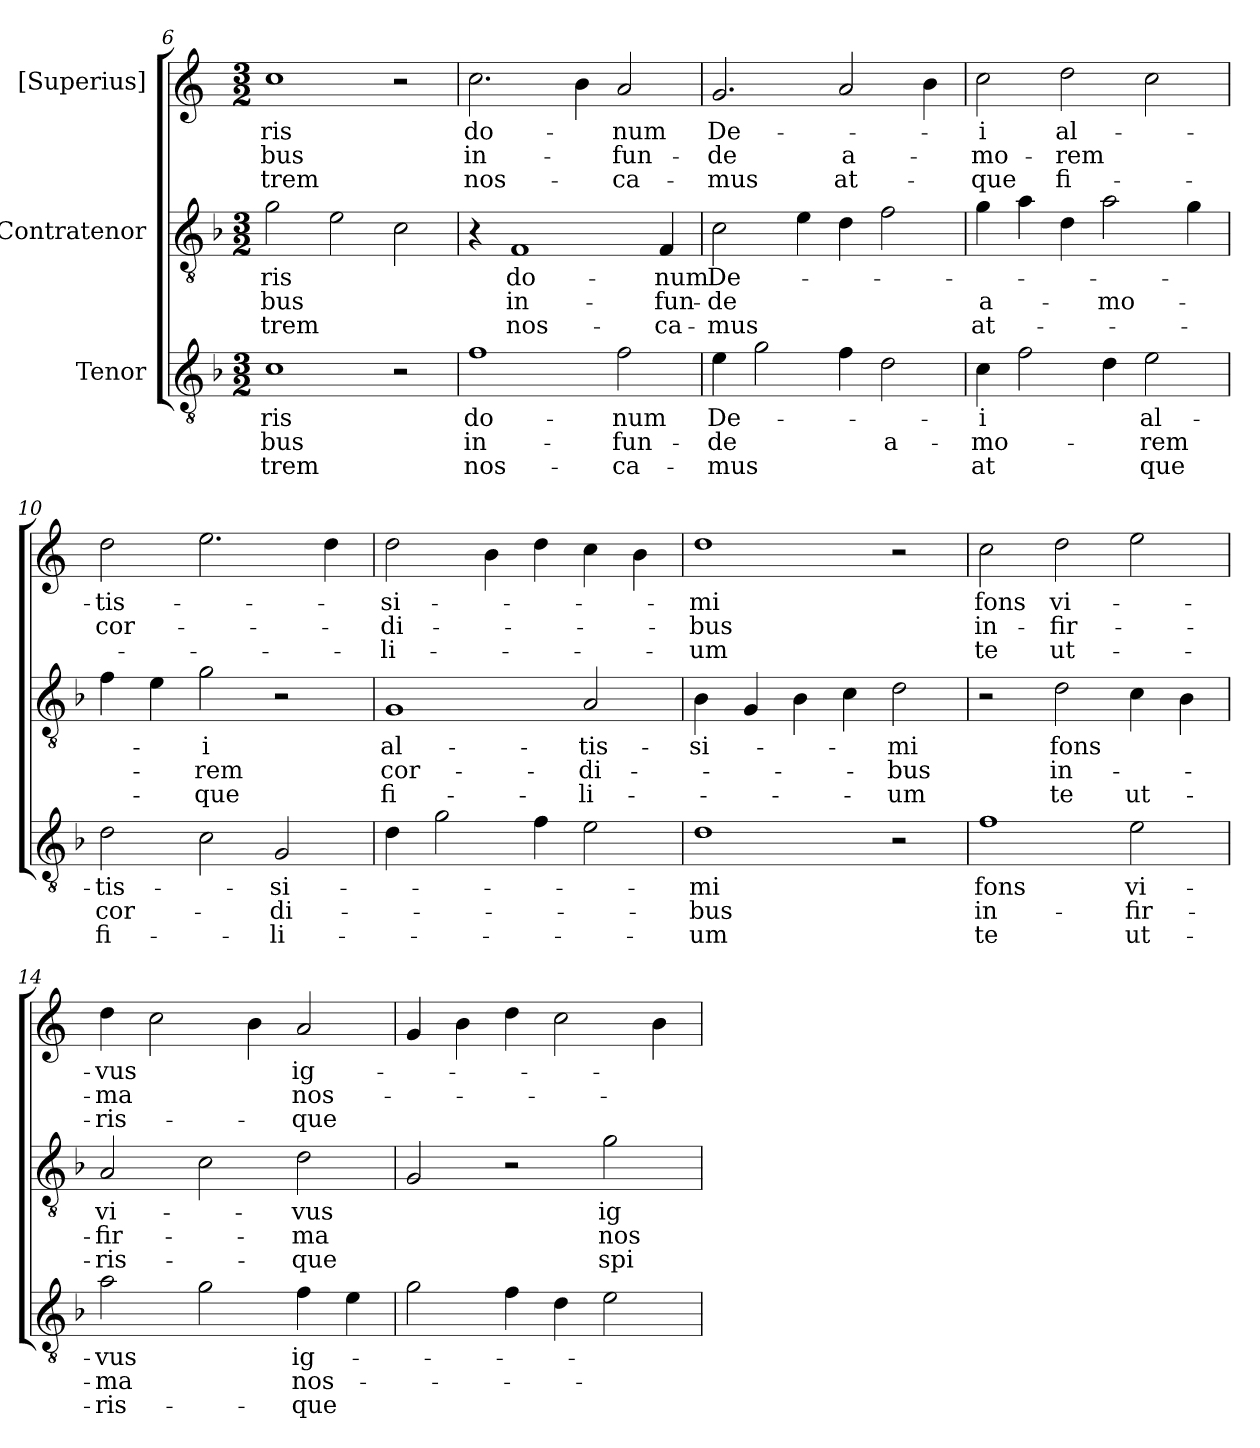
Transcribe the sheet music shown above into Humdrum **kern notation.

**kern	**text	**text	**text	**kern	**text	**text	**text	**kern	**text	**text	**text
*part3	*part3	*part3	*part3	*part2	*part2	*part2	*part2	*part1	*part1	*part1	*part1
*staff3	*staff3	*staff3	*staff3	*staff2	*staff2	*staff2	*staff2	*staff1	*staff1	*staff1	*staff1
*I"Tenor	*	*	*	*I"Contratenor	*	*	*	*I"[Superius]	*	*	*
*clefGv2	*	*	*	*clefGv2	*	*	*	*clefG2	*	*	*
*k[b-]	*	*	*	*k[b-]	*	*	*	*k[]	*	*	*
*M3/2	*	*	*	*M3/2	*	*	*	*M3/2	*	*	*
=6	=6	=6	=6	=6	=6	=6	=6	=6	=6	=6	=6
1c	-ris	-bus	-trem	2g\	-ris	-bus	-trem	1cc	-ris	-bus	-trem
.	.	.	.	2e\	.	.	.	.	.	.	.
2r	.	.	.	2c\	.	.	.	2r	.	.	.
=7	=7	=7	=7	=7	=7	=7	=7	=7	=7	=7	=7
1f	do-	in-	nos-	4r	.	.	.	2.cc\	do-	in-	nos-
.	.	.	.	1F	do-	in-	nos-	.	.	.	.
.	.	.	.	.	.	.	.	4b\	.	.	.
2f\	-num	-fun-	-ca-	.	.	.	.	2a/	-num	-fun-	-ca-
.	.	.	.	4F/	-num	-fun-	-ca-	.	.	.	.
=8	=8	=8	=8	=8	=8	=8	=8	=8	=8	=8	=8
4e\	De-	-de	-mus	2c\	De-	-de	-mus	2.g/	De-	-de	-mus
2g\	.	.	.	.	.	.	.	.	.	.	.
.	.	.	.	4e\	.	.	.	.	.	.	.
4f\	.	.	.	4d\	.	.	.	2a/	.	a-	at-
2d\	.	a-	.	2f\	.	.	.	.	.	.	.
.	.	.	.	.	.	.	.	4b\	.	.	.
=9	=9	=9	=9	=9	=9	=9	=9	=9	=9	=9	=9
4c\	-i	-mo-	at	4g\	.	a-	at-	2cc\	-i	-mo-	-que
2f\	.	.	.	4a\	.	.	.	.	.	.	.
.	.	.	.	4d\	.	.	.	2dd\	al-	-rem	fi-
4d\	.	.	.	2a\	.	-mo-	.	.	.	.	.
2e\	al-	-rem	que	.	.	.	.	2cc\	.	.	.
.	.	.	.	4g\	.	.	.	.	.	.	.
=10	=10	=10	=10	=10	=10	=10	=10	=10	=10	=10	=10
2d\	-tis-	cor-	fi-	4f\	.	.	.	2dd\	-tis-	cor-	.
.	.	.	.	4e\	.	.	.	.	.	.	.
2c\	.	.	.	2g\	-i	-rem	-que	2.ee\	.	.	.
2G/	-si-	-di-	-li-	2r	.	.	.	.	.	.	.
.	.	.	.	.	.	.	.	4dd\	.	.	.
=11	=11	=11	=11	=11	=11	=11	=11	=11	=11	=11	=11
4d\	.	.	.	1G	al-	cor-	fi-	2dd\	-si-	-di-	-li-
2g\	.	.	.	.	.	.	.	.	.	.	.
.	.	.	.	.	.	.	.	4b\	.	.	.
4f\	.	.	.	.	.	.	.	4dd\	.	.	.
2e\	.	.	.	2A/	-tis-	-di-	-li-	4cc\	.	.	.
.	.	.	.	.	.	.	.	4b\	.	.	.
=12	=12	=12	=12	=12	=12	=12	=12	=12	=12	=12	=12
1d	-mi	-bus	-um	4B-\	-si-	.	.	1dd	-mi	-bus	-um
.	.	.	.	4G/	.	.	.	.	.	.	.
.	.	.	.	4B-\	.	.	.	.	.	.	.
.	.	.	.	4c\	.	.	.	.	.	.	.
2r	.	.	.	2d\	-mi	-bus	-um	2r	.	.	.
=13	=13	=13	=13	=13	=13	=13	=13	=13	=13	=13	=13
1f	fons	in-	te	2r	.	.	.	2cc\	fons	in-	te
.	.	.	.	2d\	fons	in-	te	2dd\	vi-	-fir-	ut-
2e\	vi-	-fir-	ut-	4c\	.	.	ut-	2ee\	.	.	.
.	.	.	.	4B-\	.	.	.	.	.	.	.
=14	=14	=14	=14	=14	=14	=14	=14	=14	=14	=14	=14
2a\	-vus	-ma	-ris-	2A/	vi-	-fir-	-ris-	4dd\	-vus	-ma	-ris-
.	.	.	.	.	.	.	.	2cc\	.	.	.
2g\	.	.	.	2c\	.	.	.	.	.	.	.
.	.	.	.	.	.	.	.	4b\	.	.	.
4f\	ig-	nos-	-que	2d\	-vus	-ma	-que	2a/	ig-	nos-	-que
4e\	.	.	.	.	.	.	.	.	.	.	.
=15	=15	=15	=15	=15	=15	=15	=15	=15	=15	=15	=15
2g\	.	.	.	2G/	.	.	.	4g/	.	.	.
.	.	.	.	.	.	.	.	4b\	.	.	.
4f\	.	.	.	2r	.	.	.	4dd\	.	.	.
4d\	.	.	.	.	.	.	.	2cc\	.	.	.
2e\	.	.	.	2g\	ig-	nos-	spi-	.	.	.	.
.	.	.	.	.	.	.	.	4b\	.	.	.
=	=	=	=	=	=	=	=	=	=	=	=
*-	*-	*-	*-	*-	*-	*-	*-	*-	*-	*-	*-
